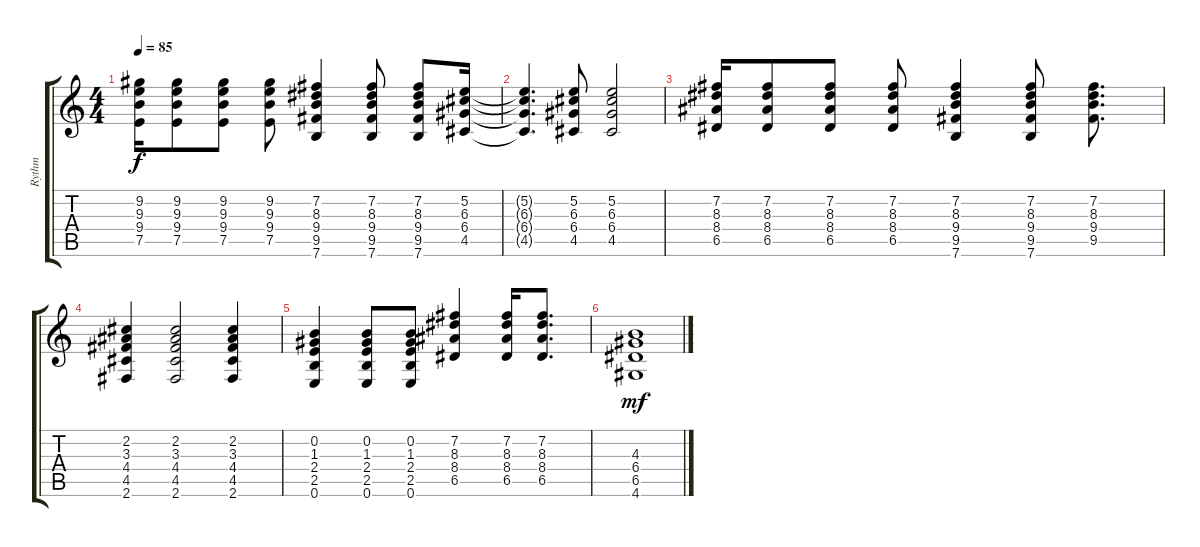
\track ("Rythm" "Rythm") {instrument electricguitarclean}
\staff {score tabs}
\tuning (E4 B3 G3 D3 A2 E2) {hide}
\ts (4 4)
\tempo 85
\clef g2
\ks c
(9.2 9.3 9.4 7.5).16{dy f} (9.2 9.3 9.4 7.5).8 (9.2 9.3 9.4 7.5).8 (9.2 9.3 9.4 7.5).8 (7.2 8.3 9.4 9.5 7.6).4 (7.2 8.3 9.4 9.5 7.6).8 (7.2 8.3 9.4 9.5 7.6).8 (5.2 6.3 6.4 4.5).16 |
(5.2{t} 6.3{t} 6.4{t} 4.5{t}).4{d} (5.2 6.3 6.4 4.5).8 (5.2 6.3 6.4 4.5).2 |
(7.2 8.3 8.4 6.5).16 (7.2 8.3 8.4 6.5).8 (7.2 8.3 8.4 6.5).8 (7.2 8.3 8.4 6.5).8 (7.2 8.3 9.4 9.5 7.6).4 (7.2 8.3 9.4 9.5 7.6).8 (7.2 8.3 9.4 9.5).8{d} |
(2.2 3.3 4.4 4.5 2.6).4 (2.2 3.3 4.4 4.5 2.6).2 (2.2 3.3 4.4 4.5 2.6).4 |
(0.2 1.3 2.4 2.5 0.6).4 (0.2 1.3 2.4 2.5 0.6).8 (0.2 1.3 2.4 2.5 0.6).8 (7.2 8.3 8.4 6.5).4 (7.2 8.3 8.4 6.5).16 (7.2 8.3 8.4 6.5).8{d} |
(4.3 6.4 6.5 4.6).1{dy mf}
